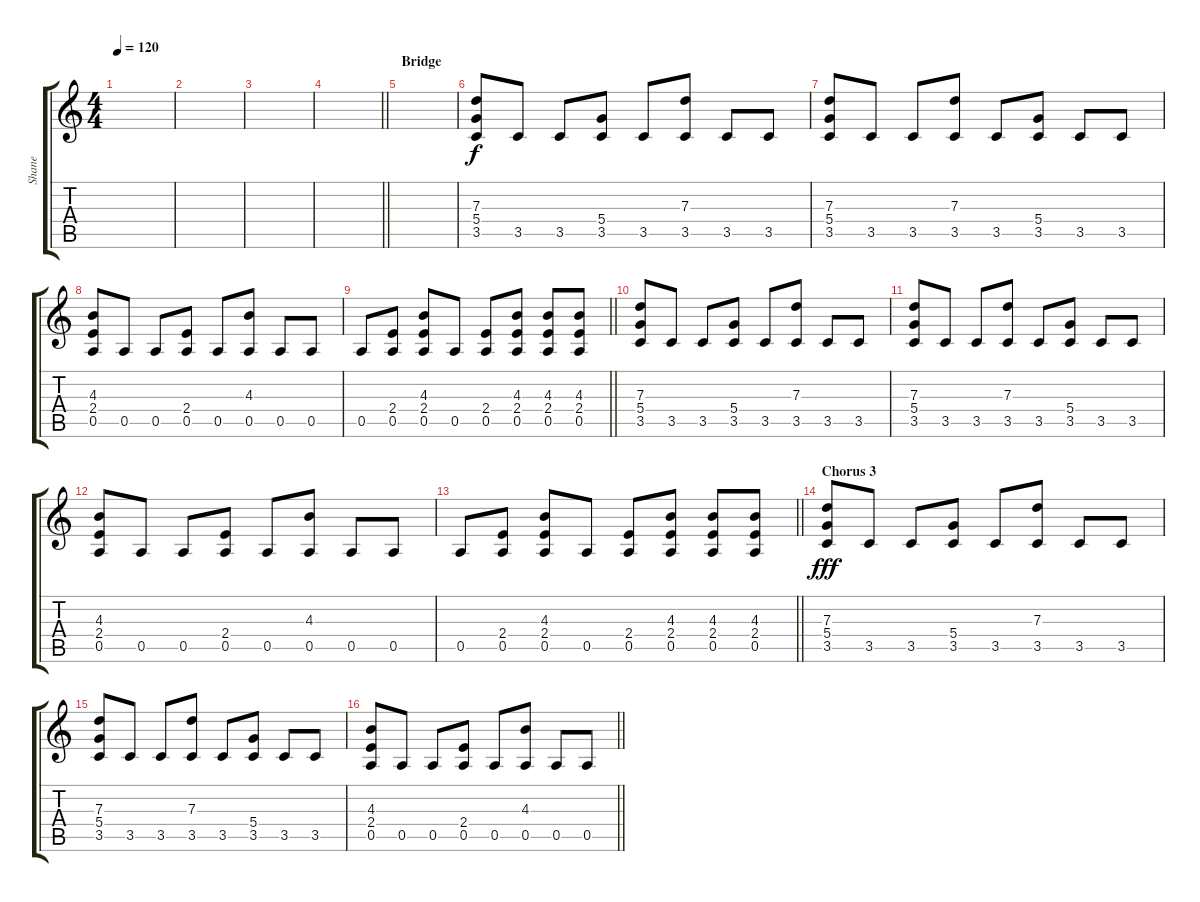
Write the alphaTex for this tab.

\track ("Shane" "Shane") {instrument electricguitarjazz}
\staff {score tabs}
\tuning (E4 B3 G3 D3 A2 E2) {hide}
\ts (4 4)
\tempo 120
\clef g2
\ks c
|
|
|
\barLineRight lightlight
|
\section ("" "Bridge")
|
(7.3 5.4 3.5).8{dy f} 3.5.8 3.5.8 (5.4 3.5).8 3.5.8 (7.3 3.5).8 3.5.8 3.5.8 |
(7.3 5.4 3.5).8 3.5.8 3.5.8 (7.3 3.5).8 3.5.8 (5.4 3.5).8 3.5.8 3.5.8 |
(4.3 2.4 0.5).8 0.5.8 0.5.8 (2.4 0.5).8 0.5.8 (4.3 0.5).8 0.5.8 0.5.8 |
\barLineRight lightlight
0.5.8 (2.4 0.5).8 (4.3 2.4 0.5).8 0.5.8 (2.4 0.5).8 (4.3 2.4 0.5).8 (4.3 2.4 0.5).8 (4.3 2.4 0.5).8 |
(7.3 5.4 3.5).8 3.5.8 3.5.8 (5.4 3.5).8 3.5.8 (7.3 3.5).8 3.5.8 3.5.8 |
(7.3 5.4 3.5).8 3.5.8 3.5.8 (7.3 3.5).8 3.5.8 (5.4 3.5).8 3.5.8 3.5.8 |
(4.3 2.4 0.5).8 0.5.8 0.5.8 (2.4 0.5).8 0.5.8 (4.3 0.5).8 0.5.8 0.5.8 |
\barLineRight lightlight
0.5.8 (2.4 0.5).8 (4.3 2.4 0.5).8 0.5.8 (2.4 0.5).8 (4.3 2.4 0.5).8 (4.3 2.4 0.5).8 (4.3 2.4 0.5).8 |
\section ("" "Chorus 3")
(7.3 5.4 3.5).8{dy fff} 3.5.8 3.5.8 (5.4 3.5).8 3.5.8 (7.3 3.5).8 3.5.8 3.5.8 |
(7.3 5.4 3.5).8 3.5.8 3.5.8 (7.3 3.5).8 3.5.8 (5.4 3.5).8 3.5.8 3.5.8 |
\barLineRight lightlight
(4.3 2.4 0.5).8 0.5.8 0.5.8 (2.4 0.5).8 0.5.8 (4.3 0.5).8 0.5.8 0.5.8
